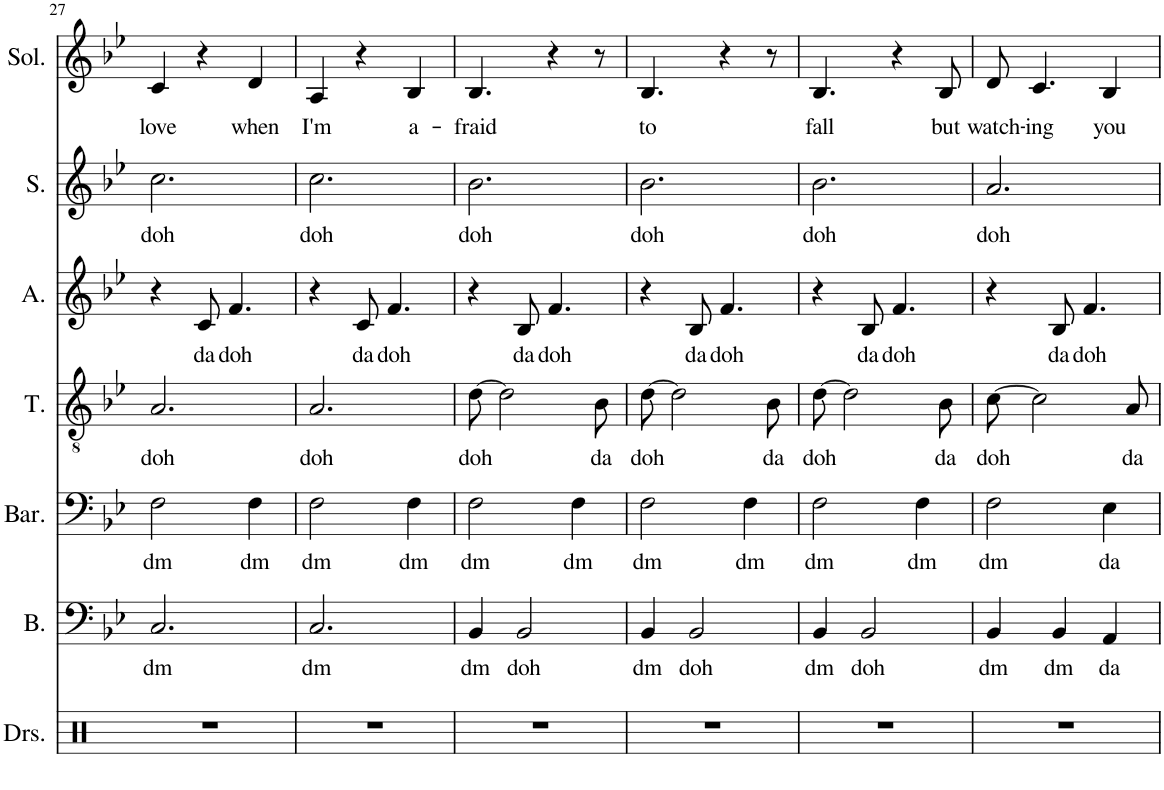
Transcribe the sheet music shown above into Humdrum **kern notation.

**kern	**kern	**text	**kern	**text	**kern	**text	**kern	**text	**kern	**text	**kern	**text	**text
*part7	*part6	*part6	*part5	*part5	*part4	*part4	*part3	*part3	*part2	*part2	*part1	*part1	*part1
*staff7	*staff6	*staff6	*staff5	*staff5	*staff4	*staff4	*staff3	*staff3	*staff2	*staff2	*staff1	*staff1	*staff1
*I"Drumset	*I"Bass	*	*I"Baritone	*	*I"Tenor	*	*I"Alto	*	*I"Soprano	*	*I"Solo	*	*
*I'Drs.	*I'B.	*	*I'Bar.	*	*I'T.	*	*I'A.	*	*I'S.	*	*I'Sol.	*	*
!!LO:PB:g=z
*clefX	*clefF4	*	*clefF4	*	*clefGv2	*	*clefG2	*	*clefG2	*	*clefG2	*	*
*k[]	*k[b-e-]	*	*k[b-e-]	*	*k[b-e-]	*	*k[b-e-]	*	*k[b-e-]	*	*k[b-e-]	*	*
*M3/4	*M3/4	*	*M3/4	*	*M3/4	*	*M3/4	*	*M3/4	*	*M3/4	*	*
=27	=27	=27	=27	=27	=27	=27	=27	=27	=27	=27	=27	=27	=27
!	!	!LO:LY:b	!	!LO:LY:b	!	!LO:LY:b	!	!	!	!LO:LY:b	!	!	!LO:LY:b
2.r	2.C/	dm	2F\	dm	2.A/	doh	4r	.	2.cc\	doh	4c/	.	love
!	!	!	!	!	!	!	!	!LO:LY:b	!	!	!	!	!
.	.	.	.	.	.	.	8c/	da	.	.	4r	.	.
!	!	!	!	!	!	!	!	!LO:LY:b	!	!	!	!	!
.	.	.	.	.	.	.	4.f/	doh	.	.	.	.	.
!	!	!	!	!LO:LY:b	!	!	!	!	!	!	!	!	!LO:LY:b
.	.	.	4F\	dm	.	.	.	.	.	.	4d/	.	when
=28	=28	=28	=28	=28	=28	=28	=28	=28	=28	=28	=28	=28	=28
!	!	!LO:LY:b	!	!LO:LY:b	!	!LO:LY:b	!	!	!	!LO:LY:b	!	!	!LO:LY:b
2.r	2.C/	dm	2F\	dm	2.A/	doh	4r	.	2.cc\	doh	4A/	.	I'm
!	!	!	!	!	!	!	!	!LO:LY:b	!	!	!	!	!
.	.	.	.	.	.	.	8c/	da	.	.	4r	.	.
!	!	!	!	!	!	!	!	!LO:LY:b	!	!	!	!	!
.	.	.	.	.	.	.	4.f/	doh	.	.	.	.	.
!	!	!	!	!LO:LY:b	!	!	!	!	!	!	!	!	!LO:LY:b
.	.	.	4F\	dm	.	.	.	.	.	.	4B-/	.	a-
=29	=29	=29	=29	=29	=29	=29	=29	=29	=29	=29	=29	=29	=29
!	!	!LO:LY:b	!	!LO:LY:b	!	!LO:LY:b	!	!	!	!LO:LY:b	!	!	!LO:LY:b
2.r	4BB-/	dm	2F\	dm	[8d\	doh	4r	.	2.b-\	doh	4.B-/	.	-fraid
.	.	.	.	.	2d\]	.	.	.	.	.	.	.	.
!	!	!LO:LY:b	!	!	!	!	!	!LO:LY:b	!	!	!	!	!
.	2BB-/	doh	.	.	.	.	8B-/	da	.	.	.	.	.
!	!	!	!	!	!	!	!	!LO:LY:b	!	!	!	!	!
.	.	.	.	.	.	.	4.f/	doh	.	.	4r	.	.
!	!	!	!	!LO:LY:b	!	!	!	!	!	!	!	!	!
.	.	.	4F\	dm	.	.	.	.	.	.	.	.	.
!	!	!	!	!	!	!LO:LY:b	!	!	!	!	!	!	!
.	.	.	.	.	8B-\	da	.	.	.	.	8r	.	.
=30	=30	=30	=30	=30	=30	=30	=30	=30	=30	=30	=30	=30	=30
!	!	!LO:LY:b	!	!LO:LY:b	!	!LO:LY:b	!	!	!	!LO:LY:b	!	!	!LO:LY:b
2.r	4BB-/	dm	2F\	dm	[8d\	doh	4r	.	2.b-\	doh	4.B-/	.	to
.	.	.	.	.	2d\]	.	.	.	.	.	.	.	.
!	!	!LO:LY:b	!	!	!	!	!	!LO:LY:b	!	!	!	!	!
.	2BB-/	doh	.	.	.	.	8B-/	da	.	.	.	.	.
!	!	!	!	!	!	!	!	!LO:LY:b	!	!	!	!	!
.	.	.	.	.	.	.	4.f/	doh	.	.	4r	.	.
!	!	!	!	!LO:LY:b	!	!	!	!	!	!	!	!	!
.	.	.	4F\	dm	.	.	.	.	.	.	.	.	.
!	!	!	!	!	!	!LO:LY:b	!	!	!	!	!	!	!
.	.	.	.	.	8B-\	da	.	.	.	.	8r	.	.
=31	=31	=31	=31	=31	=31	=31	=31	=31	=31	=31	=31	=31	=31
!	!	!LO:LY:b	!	!LO:LY:b	!	!LO:LY:b	!	!	!	!LO:LY:b	!	!	!LO:LY:b
2.r	4BB-/	dm	2F\	dm	[8d\	doh	4r	.	2.b-\	doh	4.B-/	.	fall
.	.	.	.	.	2d\]	.	.	.	.	.	.	.	.
!	!	!LO:LY:b	!	!	!	!	!	!LO:LY:b	!	!	!	!	!
.	2BB-/	doh	.	.	.	.	8B-/	da	.	.	.	.	.
!	!	!	!	!	!	!	!	!LO:LY:b	!	!	!	!	!
.	.	.	.	.	.	.	4.f/	doh	.	.	4r	.	.
!	!	!	!	!LO:LY:b	!	!	!	!	!	!	!	!	!
.	.	.	4F\	dm	.	.	.	.	.	.	.	.	.
!	!	!	!	!	!	!LO:LY:b	!	!	!	!	!	!	!LO:LY:b
.	.	.	.	.	8B-\	da	.	.	.	.	8B-/	.	but
=32	=32	=32	=32	=32	=32	=32	=32	=32	=32	=32	=32	=32	=32
!	!	!LO:LY:b	!	!LO:LY:b	!	!LO:LY:b	!	!	!	!LO:LY:b	!	!	!LO:LY:b
2.r	4BB-/	dm	2F\	dm	[8c\	doh	4r	.	2.a/	doh	8d/	.	watch-
!	!	!	!	!	!	!	!	!	!	!	!	!	!LO:LY:b
.	.	.	.	.	2c\]	.	.	.	.	.	4.c/	.	-ing
!	!	!LO:LY:b	!	!	!	!	!	!LO:LY:b	!	!	!	!	!
.	4BB-/	dm	.	.	.	.	8B-/	da	.	.	.	.	.
!	!	!	!	!	!	!	!	!LO:LY:b	!	!	!	!	!
.	.	.	.	.	.	.	4.f/	doh	.	.	.	.	.
!	!	!LO:LY:b	!	!LO:LY:b	!	!	!	!	!	!	!	!	!LO:LY:b
.	4AA/	da	4E-\	da	.	.	.	.	.	.	4B-/	.	you
!	!	!	!	!	!	!LO:LY:b	!	!	!	!	!	!	!
.	.	.	.	.	8A/	da	.	.	.	.	.	.	.
=	=	=	=	=	=	=	=	=	=	=	=	=	=
*-	*-	*-	*-	*-	*-	*-	*-	*-	*-	*-	*-	*-	*-
